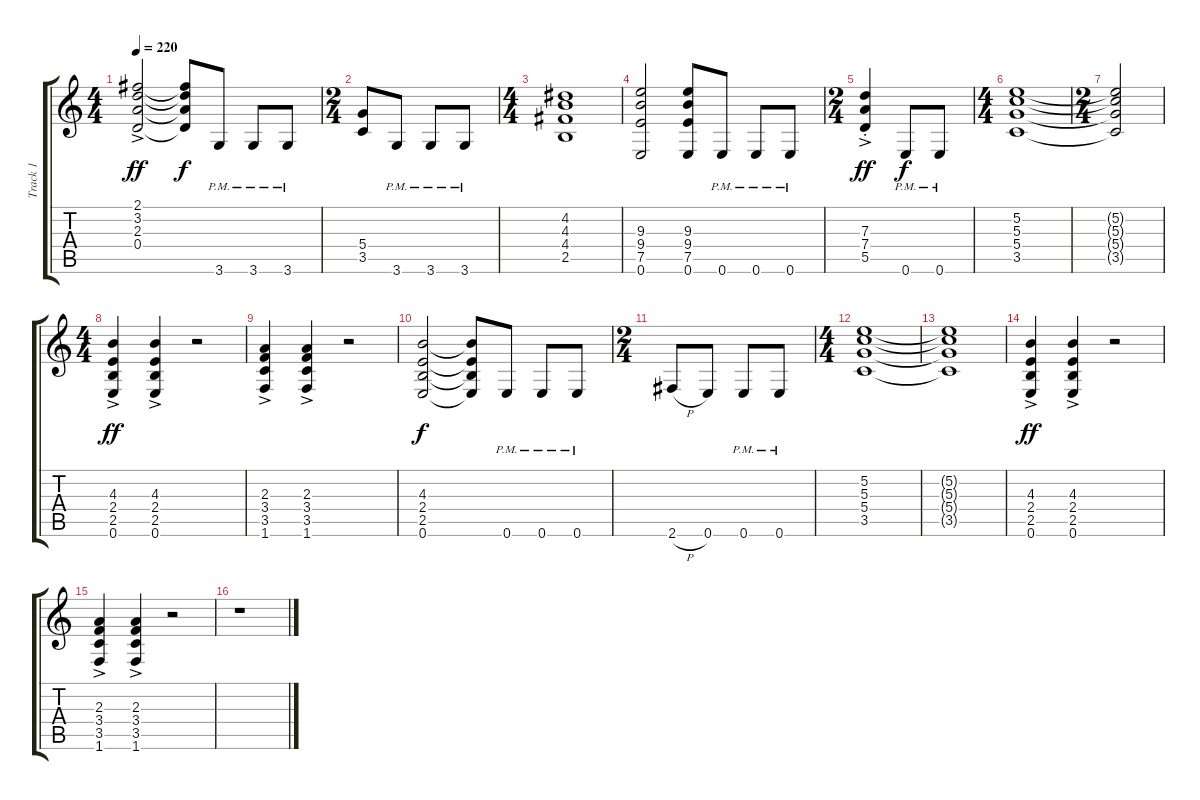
\track ("Track 1" "Track 1") {instrument distortionguitar}
\staff {score tabs}
\tuning (E4 B3 G3 D3 A2 E2) {hide}
\ts (4 4)
\tempo 220
\clef g2
\ks c
(2.1{ac} 3.2{ac} 2.3{ac} 0.4{ac}).2{dy ff} (2.1{t} 3.2{t} 2.3{t} 0.4{t}).8{dy f} 3.6{pm}.8 3.6{pm}.8 3.6{pm}.8 |
\ts (2 4)
(5.4 3.5).8 3.6{pm}.8 3.6{pm}.8 3.6{pm}.8 |
\ts (4 4)
(4.2 4.3 4.4 2.5).1 |
(9.3 9.4 7.5 0.6).2 (9.3 9.4 7.5 0.6).8 0.6{pm}.8 0.6{pm}.8 0.6{pm}.8 |
\ts (2 4)
(7.3{ac st} 7.4{ac st} 5.5{ac st}).4{dy ff} 0.6{pm}.8{dy f} 0.6{pm}.8 |
\ts (4 4)
(5.2 5.3 5.4 3.5).1 |
\ts (2 4)
(5.2{t} 5.3{t} 5.4{t} 3.5{t}).2 |
\ts (4 4)
(4.3{ac} 2.4{ac} 2.5{ac} 0.6{ac}).4{dy ff} (4.3{ac} 2.4{ac} 2.5{ac} 0.6{ac}).4 r.2 |
(2.3{ac} 3.4{ac} 3.5{ac} 1.6{ac}).4 (2.3{ac} 3.4{ac} 3.5{ac} 1.6{ac}).4 r.2 |
(4.3 2.4 2.5 0.6).2{dy f} (4.3{t} 2.4{t} 2.5{t} 0.6{t}).8 0.6{pm}.8 0.6{pm}.8 0.6{pm}.8 |
\ts (2 4)
2.6{h}.8 0.6.8 0.6{pm}.8 0.6{pm}.8 |
\ts (4 4)
(5.2 5.3 5.4 3.5).1 |
(5.2{t} 5.3{t} 5.4{t} 3.5{t}).1 |
(4.3{ac} 2.4{ac} 2.5{ac} 0.6{ac}).4{dy ff} (4.3{ac} 2.4{ac} 2.5{ac} 0.6{ac}).4 r.2 |
(2.3{ac} 3.4{ac} 3.5{ac} 1.6{ac}).4 (2.3{ac} 3.4{ac} 3.5{ac} 1.6{ac}).4 r.2 |
r.1
